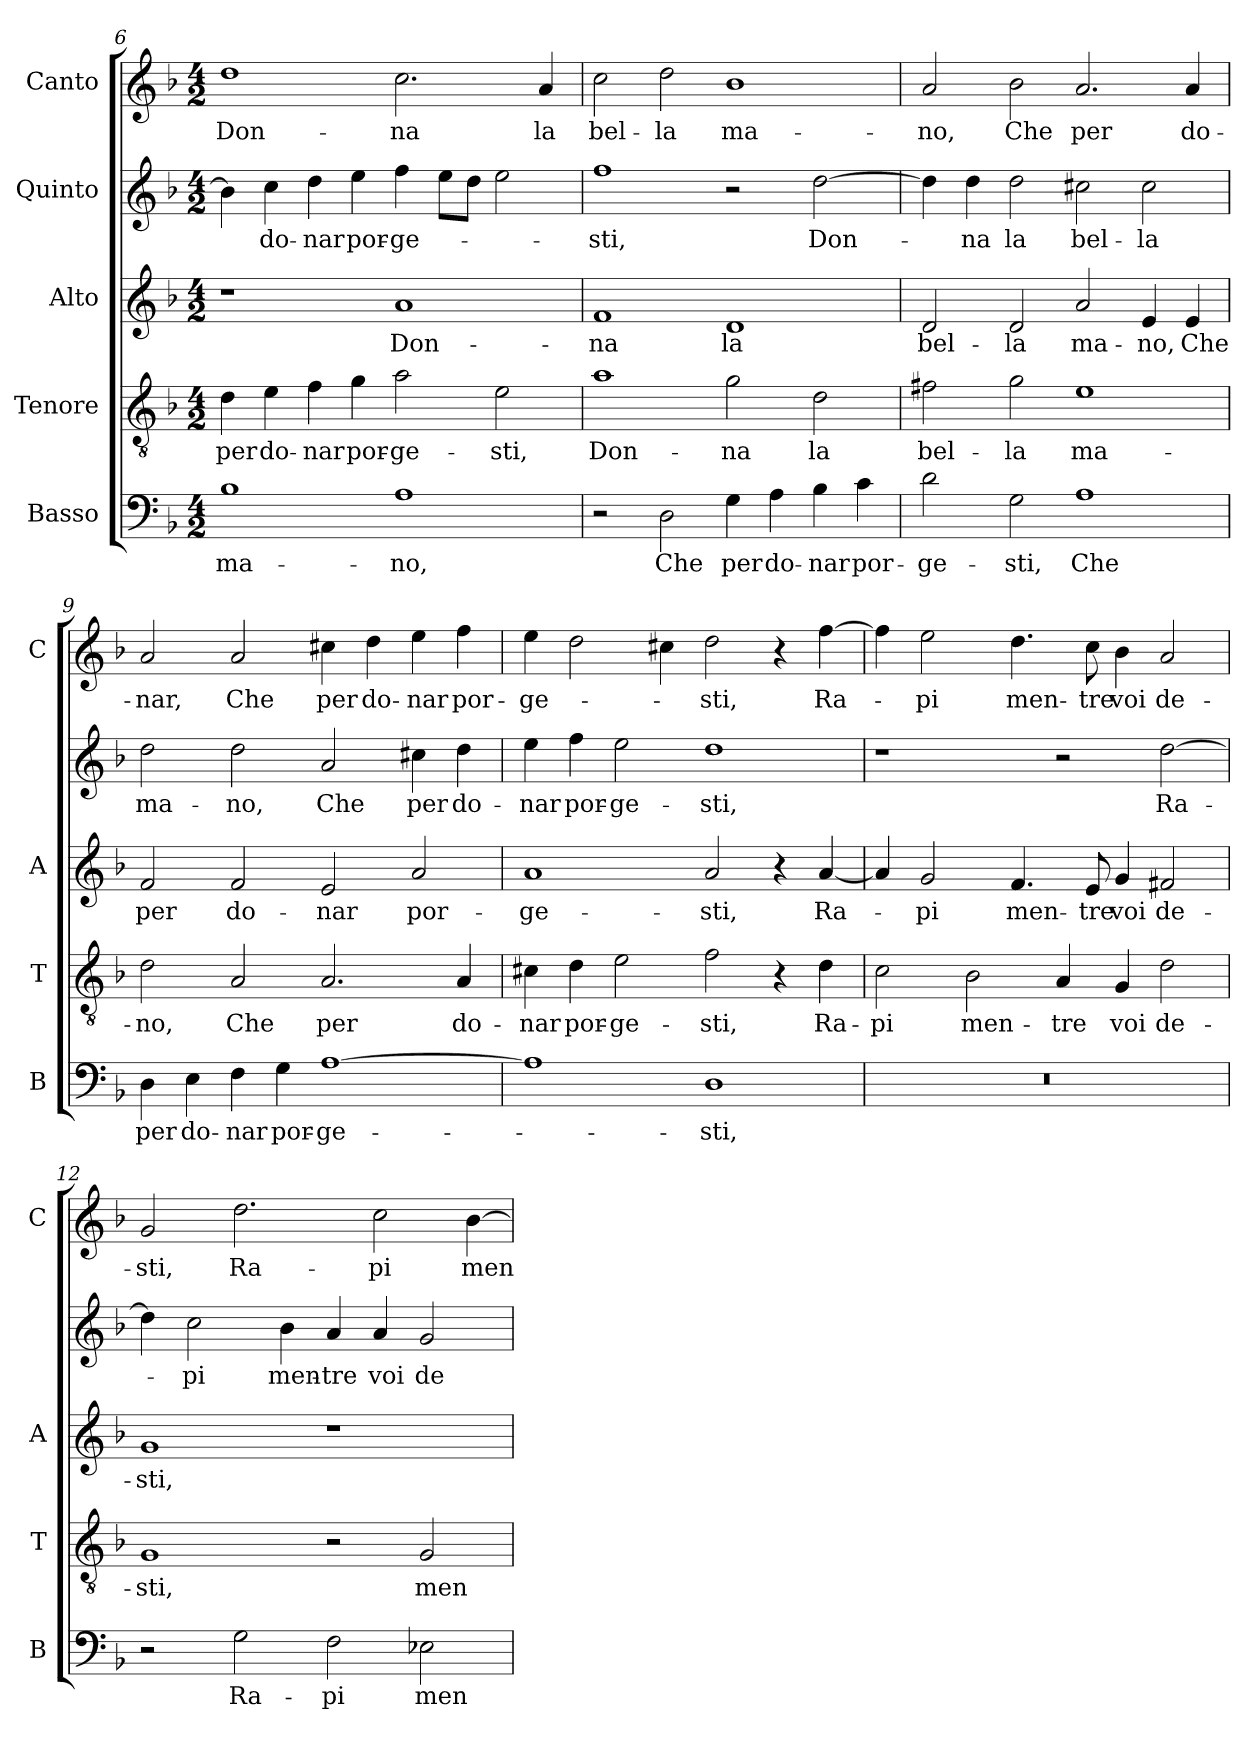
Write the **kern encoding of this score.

**kern	**text	**kern	**text	**kern	**text	**kern	**text	**kern	**text
*part5	*part5	*part4	*part4	*part3	*part3	*part2	*part2	*part1	*part1
*staff5	*staff5	*staff4	*staff4	*staff3	*staff3	*staff2	*staff2	*staff1	*staff1
*I"Basso	*	*I"Tenore	*	*I"Alto	*	*I"Quinto	*	*I"Canto	*
*I'B	*	*I'T	*	*I'A	*	*	*	*I'C	*
*clefF4	*	*clefGv2	*	*clefG2	*	*clefG2	*	*clefG2	*
*k[b-]	*	*k[b-]	*	*k[b-]	*	*k[b-]	*	*k[b-]	*
*F:	*	*F:	*	*F:	*	*F:	*	*F:	*
*M4/2	*	*M4/2	*	*M4/2	*	*M4/2	*	*M4/2	*
=6	=6	=6	=6	=6	=6	=6	=6	=6	=6
!	!LO:LY:b	!	!LO:LY:b	!	!	!	!	!	!LO:LY:b
1B-	ma-	4d\	per	1r	.	4b-\]	.	1dd	Don-
!	!	!	!LO:LY:b	!	!	!	!LO:LY:b	!	!
.	.	4e\	do-	.	.	4cc\	do-	.	.
!	!	!	!LO:LY:b	!	!	!	!LO:LY:b	!	!
.	.	4f\	-nar	.	.	4dd\	-nar	.	.
!	!	!	!LO:LY:b	!	!	!	!LO:LY:b	!	!
.	.	4g\	por-	.	.	4ee\	por-	.	.
!	!LO:LY:b	!	!LO:LY:b	!	!LO:LY:b	!	!LO:LY:b	!	!LO:LY:b
1A	-no,	2a\	-ge-	1a	Don-	4ff\	-ge-	2.cc\	-na
.	.	.	.	.	.	8ee\L	.	.	.
.	.	.	.	.	.	8dd\J	.	.	.
!	!	!	!LO:LY:b	!	!	!	!	!	!
.	.	2e\	-sti,	.	.	2ee\	.	.	.
!	!	!	!	!	!	!	!	!	!LO:LY:b
.	.	.	.	.	.	.	.	4a/	la
=7	=7	=7	=7	=7	=7	=7	=7	=7	=7
!	!	!	!LO:LY:b	!	!LO:LY:b	!	!LO:LY:b	!	!LO:LY:b
2r	.	1a	Don-	1f	-na	1ff	-sti,	2cc\	bel-
!	!LO:LY:b	!	!	!	!	!	!	!	!LO:LY:b
2D\	Che	.	.	.	.	.	.	2dd\	-la
!	!LO:LY:b	!	!LO:LY:b	!	!LO:LY:b	!	!	!	!LO:LY:b
4G\	per	2g\	-na	1d	la	2r	.	1b-	ma-
!	!LO:LY:b	!	!	!	!	!	!	!	!
4A\	do-	.	.	.	.	.	.	.	.
!	!LO:LY:b	!	!LO:LY:b	!	!	!	!LO:LY:b	!	!
4B-\	-nar	2d\	la	.	.	[2dd\	Don-	.	.
!	!LO:LY:b	!	!	!	!	!	!	!	!
4c\	por-	.	.	.	.	.	.	.	.
!!LO:PB:g=z
=8	=8	=8	=8	=8	=8	=8	=8	=8	=8
!	!LO:LY:b	!	!LO:LY:b	!	!LO:LY:b	!	!	!	!LO:LY:b
2d\	-ge-	2f#X\	bel-	2d/	bel-	4dd\]	.	2a/	-no,
!	!	!	!	!	!	!	!LO:LY:b	!	!
.	.	.	.	.	.	4dd\	-na	.	.
!	!LO:LY:b	!	!LO:LY:b	!	!LO:LY:b	!	!LO:LY:b	!	!LO:LY:b
2G\	-sti,	2g\	-la	2d/	-la	2dd\	la	2b-\	Che
!	!LO:LY:b	!	!LO:LY:b	!	!LO:LY:b	!	!LO:LY:b	!	!LO:LY:b
1A	Che	1e	ma-	2a/	ma-	2cc#X\	bel-	2.a/	per
!	!	!	!	!	!LO:LY:b	!	!LO:LY:b	!	!
.	.	.	.	4e/	-no,	2cc#\	-la	.	.
!	!	!	!	!	!LO:LY:b	!	!	!	!LO:LY:b
.	.	.	.	4e/	Che	.	.	4a/	do-
=9	=9	=9	=9	=9	=9	=9	=9	=9	=9
!	!LO:LY:b	!	!LO:LY:b	!	!LO:LY:b	!	!LO:LY:b	!	!LO:LY:b
4D\	per	2d\	-no,	2f/	per	2dd\	ma-	2a/	-nar,
!	!LO:LY:b	!	!	!	!	!	!	!	!
4E\	do-	.	.	.	.	.	.	.	.
!	!LO:LY:b	!	!LO:LY:b	!	!LO:LY:b	!	!LO:LY:b	!	!LO:LY:b
4F\	-nar	2A/	Che	2f/	do-	2dd\	-no,	2a/	Che
!	!LO:LY:b	!	!	!	!	!	!	!	!
4G\	por-	.	.	.	.	.	.	.	.
!	!LO:LY:b	!	!LO:LY:b	!	!LO:LY:b	!	!LO:LY:b	!	!LO:LY:b
[1A	-ge-	2.A/	per	2e/	-nar	2a/	Che	4cc#X\	per
!	!	!	!	!	!	!	!	!	!LO:LY:b
.	.	.	.	.	.	.	.	4dd\	do-
!	!	!	!	!	!LO:LY:b	!	!LO:LY:b	!	!LO:LY:b
.	.	.	.	2a/	por-	4cc#X\	per	4ee\	-nar
!	!	!	!LO:LY:b	!	!	!	!LO:LY:b	!	!LO:LY:b
.	.	4A/	do-	.	.	4dd\	do-	4ff\	por-
=10	=10	=10	=10	=10	=10	=10	=10	=10	=10
!	!	!	!LO:LY:b	!	!LO:LY:b	!	!LO:LY:b	!	!LO:LY:b
1A]	.	4c#X\	-nar	1a	-ge-	4ee\	-nar	4ee\	-ge-
!	!	!	!LO:LY:b	!	!	!	!LO:LY:b	!	!
.	.	4d\	por-	.	.	4ff\	por-	2dd\	.
!	!	!	!LO:LY:b	!	!	!	!LO:LY:b	!	!
.	.	2e\	-ge-	.	.	2ee\	-ge-	.	.
.	.	.	.	.	.	.	.	4cc#X\	.
!	!LO:LY:b	!	!LO:LY:b	!	!LO:LY:b	!	!LO:LY:b	!	!LO:LY:b
1D	-sti,	2f\	-sti,	2a/	-sti,	1dd	-sti,	2dd\	-sti,
.	.	4r	.	4r	.	.	.	4r	.
!	!	!	!LO:LY:b	!	!LO:LY:b	!	!	!	!LO:LY:b
.	.	4d\	Ra-	[4a/	Ra-	.	.	[4ff\	Ra-
=11	=11	=11	=11	=11	=11	=11	=11	=11	=11
!	!	!	!LO:LY:b	!	!	!	!	!	!
0r	.	2c\	-pi	4a/]	.	1r	.	4ff\]	.
!	!	!	!	!	!LO:LY:b	!	!	!	!LO:LY:b
.	.	.	.	2g/	-pi	.	.	2ee\	-pi
!	!	!	!LO:LY:b	!	!	!	!	!	!
.	.	2B-\	men-	.	.	.	.	.	.
!	!	!	!	!	!LO:LY:b	!	!	!	!LO:LY:b
.	.	.	.	4.f/	men-	.	.	4.dd\	men-
!	!	!	!LO:LY:b	!	!	!	!	!	!
.	.	4A/	-tre	.	.	2r	.	.	.
!	!	!	!	!	!LO:LY:b	!	!	!	!LO:LY:b
.	.	.	.	8e/	-tre	.	.	8cc\	-tre
!	!	!	!LO:LY:b	!	!LO:LY:b	!	!	!	!LO:LY:b
.	.	4G/	voi	4g/	voi	.	.	4b-\	voi
!	!	!	!LO:LY:b	!	!LO:LY:b	!	!LO:LY:b	!	!LO:LY:b
.	.	2d\	de-	2f#X/	de-	[2dd\	Ra-	2a/	de-
!!LO:LB:g=z
=12	=12	=12	=12	=12	=12	=12	=12	=12	=12
!	!	!	!LO:LY:b	!	!LO:LY:b	!	!	!	!LO:LY:b
2r	.	1G	-sti,	1g	-sti,	4dd\]	.	2g/	-sti,
!	!	!	!	!	!	!	!LO:LY:b	!	!
.	.	.	.	.	.	2cc\	-pi	.	.
!	!LO:LY:b	!	!	!	!	!	!	!	!LO:LY:b
2G\	Ra-	.	.	.	.	.	.	2.dd\	Ra-
!	!	!	!	!	!	!	!LO:LY:b	!	!
.	.	.	.	.	.	4b-\	men-	.	.
!	!LO:LY:b	!	!	!	!	!	!LO:LY:b	!	!
2F\	-pi	2r	.	1r	.	4a/	-tre	.	.
!	!	!	!	!	!	!	!LO:LY:b	!	!LO:LY:b
.	.	.	.	.	.	4a/	voi	2cc\	-pi
!	!LO:LY:b	!	!LO:LY:b	!	!	!	!LO:LY:b	!	!
2E-X\	men-	2G/	men-	.	.	2g/	de-	.	.
!	!	!	!	!	!	!	!	!	!LO:LY:b
.	.	.	.	.	.	.	.	[4b-\	men-
=	=	=	=	=	=	=	=	=	=
*-	*-	*-	*-	*-	*-	*-	*-	*-	*-
